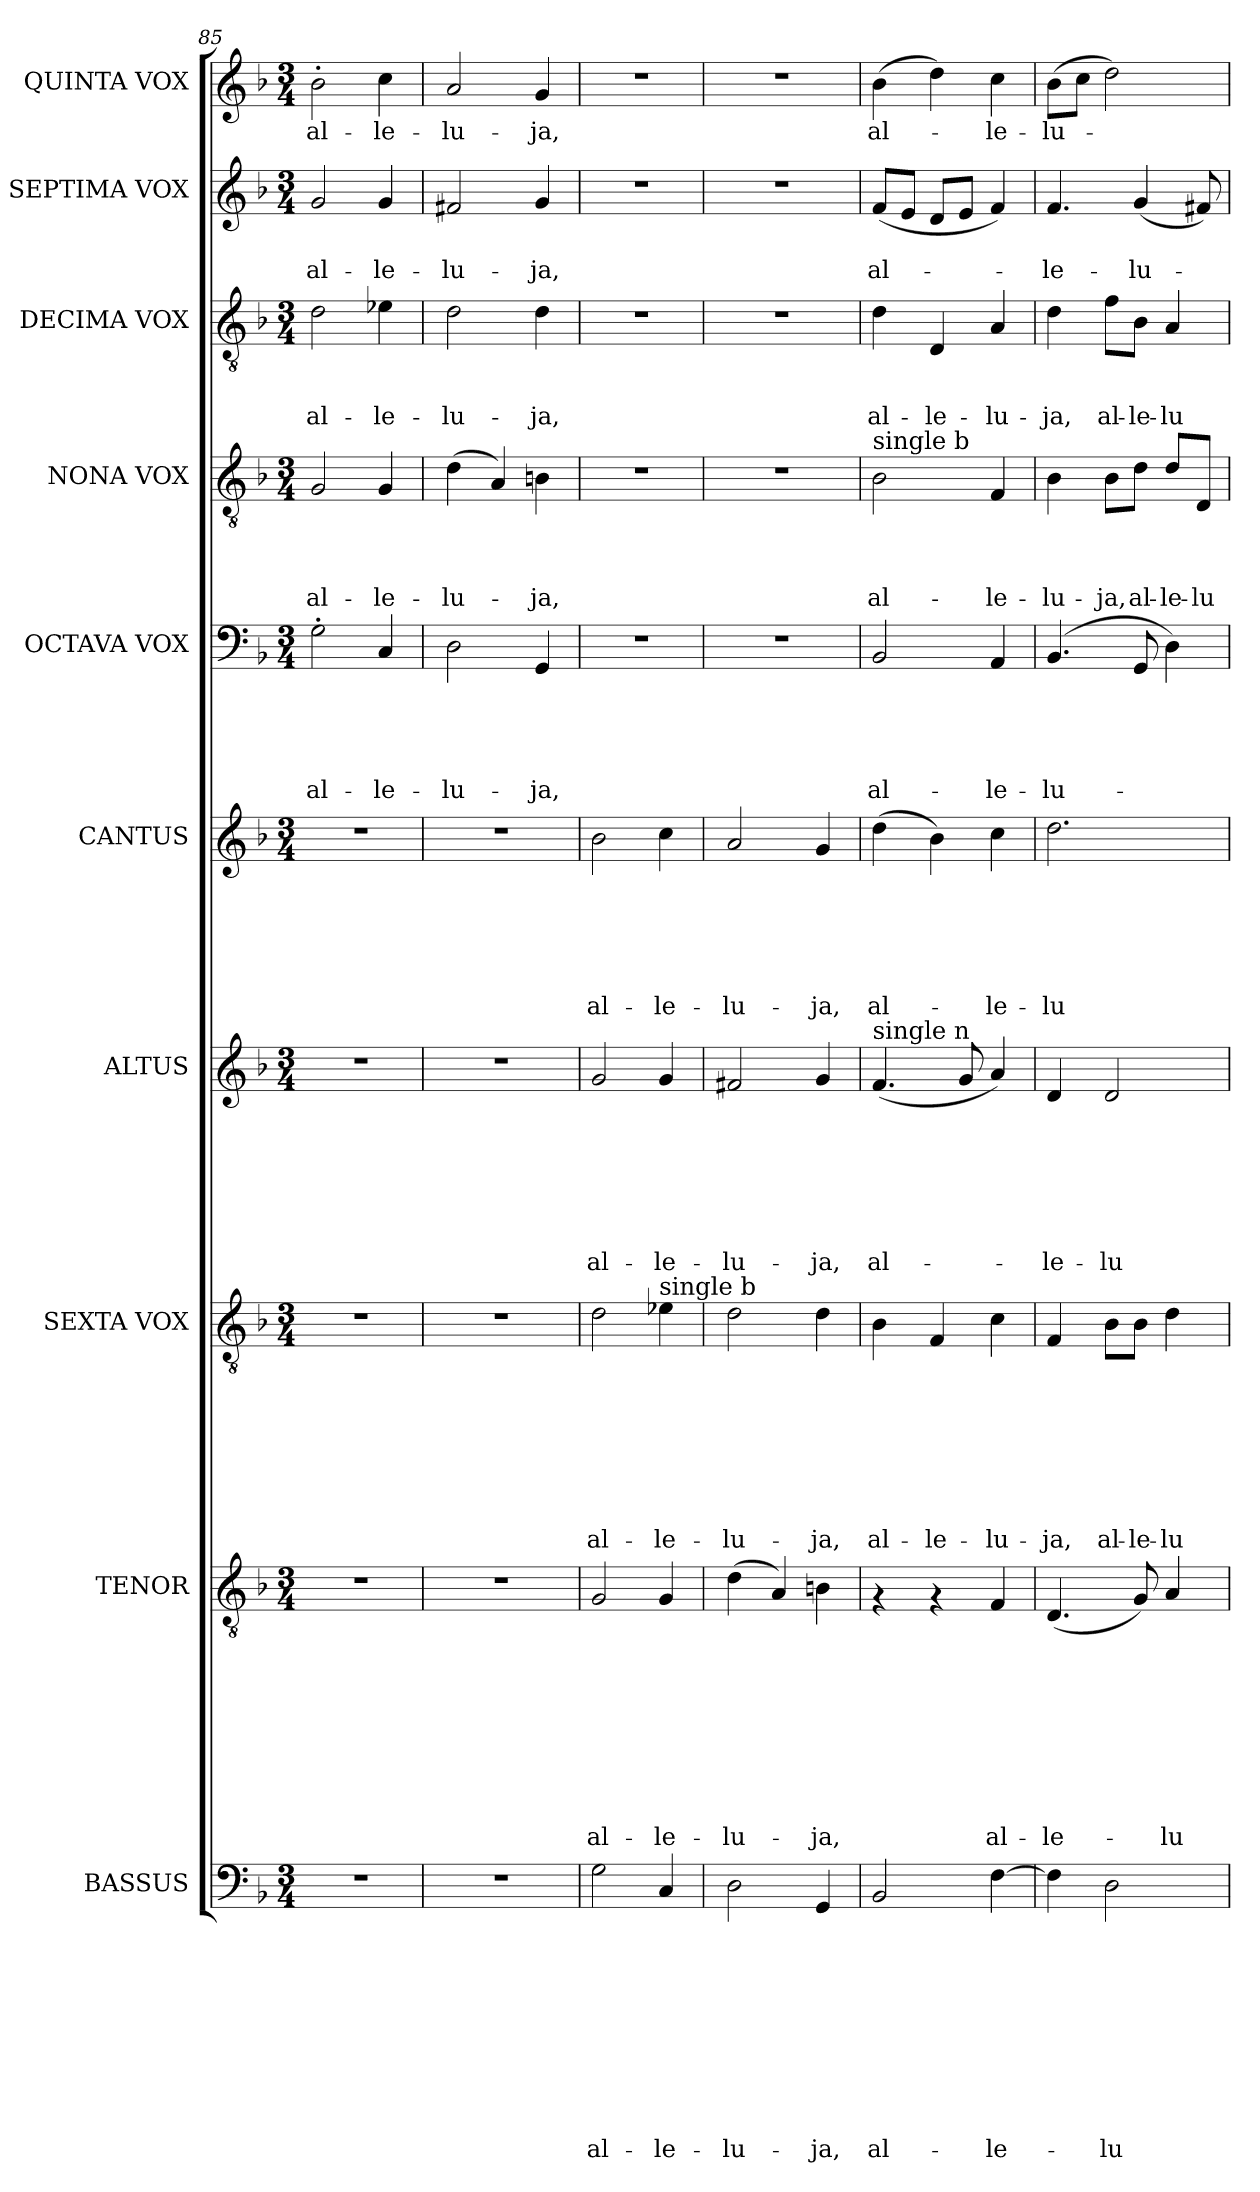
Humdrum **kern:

**kern	**text	**text	**text	**text	**text	**text	**text	**text	**text	**text	**kern	**text	**text	**text	**text	**text	**text	**text	**text	**text	**kern	**text	**text	**text	**text	**text	**text	**text	**text	**kern	**text	**text	**text	**text	**text	**text	**text	**kern	**text	**text	**text	**text	**text	**text	**kern	**text	**text	**text	**text	**text	**kern	**text	**text	**text	**text	**kern	**text	**text	**text	**kern	**text	**text	**kern	**text
*part10	*part10	*part10	*part10	*part10	*part10	*part10	*part10	*part10	*part10	*part10	*part9	*part9	*part9	*part9	*part9	*part9	*part9	*part9	*part9	*part9	*part8	*part8	*part8	*part8	*part8	*part8	*part8	*part8	*part8	*part7	*part7	*part7	*part7	*part7	*part7	*part7	*part7	*part6	*part6	*part6	*part6	*part6	*part6	*part6	*part5	*part5	*part5	*part5	*part5	*part5	*part4	*part4	*part4	*part4	*part4	*part3	*part3	*part3	*part3	*part2	*part2	*part2	*part1	*part1
*staff10	*staff10	*staff10	*staff10	*staff10	*staff10	*staff10	*staff10	*staff10	*staff10	*staff10	*staff9	*staff9	*staff9	*staff9	*staff9	*staff9	*staff9	*staff9	*staff9	*staff9	*staff8	*staff8	*staff8	*staff8	*staff8	*staff8	*staff8	*staff8	*staff8	*staff7	*staff7	*staff7	*staff7	*staff7	*staff7	*staff7	*staff7	*staff6	*staff6	*staff6	*staff6	*staff6	*staff6	*staff6	*staff5	*staff5	*staff5	*staff5	*staff5	*staff5	*staff4	*staff4	*staff4	*staff4	*staff4	*staff3	*staff3	*staff3	*staff3	*staff2	*staff2	*staff2	*staff1	*staff1
*I"BASSUS	*	*	*	*	*	*	*	*	*	*	*I"TENOR	*	*	*	*	*	*	*	*	*	*I"SEXTA VOX	*	*	*	*	*	*	*	*	*I"ALTUS	*	*	*	*	*	*	*	*I"CANTUS	*	*	*	*	*	*	*I"OCTAVA VOX	*	*	*	*	*	*I"NONA VOX	*	*	*	*	*I"DECIMA VOX	*	*	*	*I"SEPTIMA VOX	*	*	*I"QUINTA VOX	*
*clefF4	*	*	*	*	*	*	*	*	*	*	*clefGv2	*	*	*	*	*	*	*	*	*	*clefGv2	*	*	*	*	*	*	*	*	*clefG2	*	*	*	*	*	*	*	*clefG2	*	*	*	*	*	*	*clefF4	*	*	*	*	*	*clefGv2	*	*	*	*	*clefGv2	*	*	*	*clefG2	*	*	*clefG2	*
*k[b-]	*	*	*	*	*	*	*	*	*	*	*k[b-]	*	*	*	*	*	*	*	*	*	*k[b-]	*	*	*	*	*	*	*	*	*k[b-]	*	*	*	*	*	*	*	*k[b-]	*	*	*	*	*	*	*k[b-]	*	*	*	*	*	*k[b-]	*	*	*	*	*k[b-]	*	*	*	*k[b-]	*	*	*k[b-]	*
*F:	*	*	*	*	*	*	*	*	*	*	*F:	*	*	*	*	*	*	*	*	*	*F:	*	*	*	*	*	*	*	*	*F:	*	*	*	*	*	*	*	*F:	*	*	*	*	*	*	*F:	*	*	*	*	*	*F:	*	*	*	*	*F:	*	*	*	*F:	*	*	*F:	*
*M3/4	*	*	*	*	*	*	*	*	*	*	*M3/4	*	*	*	*	*	*	*	*	*	*M3/4	*	*	*	*	*	*	*	*	*M3/4	*	*	*	*	*	*	*	*M3/4	*	*	*	*	*	*	*M3/4	*	*	*	*	*	*M3/4	*	*	*	*	*M3/4	*	*	*	*M3/4	*	*	*M3/4	*
=85	=85	=85	=85	=85	=85	=85	=85	=85	=85	=85	=85	=85	=85	=85	=85	=85	=85	=85	=85	=85	=85	=85	=85	=85	=85	=85	=85	=85	=85	=85	=85	=85	=85	=85	=85	=85	=85	=85	=85	=85	=85	=85	=85	=85	=85	=85	=85	=85	=85	=85	=85	=85	=85	=85	=85	=85	=85	=85	=85	=85	=85	=85	=85	=85
!	!	!	!	!	!	!	!	!	!	!	!	!	!	!	!	!	!	!	!	!	!	!	!	!	!	!	!	!	!	!	!	!	!	!	!	!	!	!	!	!	!	!	!	!	!	!	!	!	!	!LO:LY:b	!	!	!	!	!LO:LY:b	!	!	!	!LO:LY:b	!	!	!LO:LY:b	!	!LO:LY:b
2.r	.	.	.	.	.	.	.	.	.	.	2.r	.	.	.	.	.	.	.	.	.	2.r	.	.	.	.	.	.	.	.	2.r	.	.	.	.	.	.	.	2.r	.	.	.	.	.	.	2G'>\	.	.	.	.	al-	2G/	.	.	.	al-	2d\	.	.	al-	2g/	.	al-	2b-'>\	al-
!	!	!	!	!	!	!	!	!	!	!	!	!	!	!	!	!	!	!	!	!	!	!	!	!	!	!	!	!	!	!	!	!	!	!	!	!	!	!	!	!	!	!	!	!	!	!	!	!	!	!LO:LY:b	!	!	!	!	!LO:LY:b	!	!	!	!LO:LY:b	!	!	!LO:LY:b	!	!LO:LY:b
.	.	.	.	.	.	.	.	.	.	.	.	.	.	.	.	.	.	.	.	.	.	.	.	.	.	.	.	.	.	.	.	.	.	.	.	.	.	.	.	.	.	.	.	.	4C/	.	.	.	.	-le-	4G/	.	.	.	-le-	4e-X\	.	.	-le-	4g/	.	-le-	4cc\	-le-
=86	=86	=86	=86	=86	=86	=86	=86	=86	=86	=86	=86	=86	=86	=86	=86	=86	=86	=86	=86	=86	=86	=86	=86	=86	=86	=86	=86	=86	=86	=86	=86	=86	=86	=86	=86	=86	=86	=86	=86	=86	=86	=86	=86	=86	=86	=86	=86	=86	=86	=86	=86	=86	=86	=86	=86	=86	=86	=86	=86	=86	=86	=86	=86	=86
!	!	!	!	!	!	!	!	!	!	!	!	!	!	!	!	!	!	!	!	!	!	!	!	!	!	!	!	!	!	!	!	!	!	!	!	!	!	!	!	!	!	!	!	!	!	!	!	!	!	!LO:LY:b	!	!	!	!	!LO:LY:b	!	!	!	!LO:LY:b	!	!	!LO:LY:b	!	!LO:LY:b
2.r	.	.	.	.	.	.	.	.	.	.	2.r	.	.	.	.	.	.	.	.	.	2.r	.	.	.	.	.	.	.	.	2.r	.	.	.	.	.	.	.	2.r	.	.	.	.	.	.	2D\	.	.	.	.	-lu-	(>4d\	.	.	.	-lu-	2d\	.	.	-lu-	2f#X/	.	-lu-	2a/	-lu-
.	.	.	.	.	.	.	.	.	.	.	.	.	.	.	.	.	.	.	.	.	.	.	.	.	.	.	.	.	.	.	.	.	.	.	.	.	.	.	.	.	.	.	.	.	.	.	.	.	.	.	4A/)	.	.	.	.	.	.	.	.	.	.	.	.	.
!	!	!	!	!	!	!	!	!	!	!	!	!	!	!	!	!	!	!	!	!	!	!	!	!	!	!	!	!	!	!	!	!	!	!	!	!	!	!	!	!	!	!	!	!	!	!	!	!	!	!LO:LY:b	!	!	!	!	!LO:LY:b	!	!	!	!LO:LY:b	!	!	!LO:LY:b	!	!LO:LY:b
.	.	.	.	.	.	.	.	.	.	.	.	.	.	.	.	.	.	.	.	.	.	.	.	.	.	.	.	.	.	.	.	.	.	.	.	.	.	.	.	.	.	.	.	.	4GG/	.	.	.	.	-ja,	4Bn\	.	.	.	-ja,	4d\	.	.	-ja,	4g/	.	-ja,	4g/	-ja,
!!LO:PB:g=z
=87	=87	=87	=87	=87	=87	=87	=87	=87	=87	=87	=87	=87	=87	=87	=87	=87	=87	=87	=87	=87	=87	=87	=87	=87	=87	=87	=87	=87	=87	=87	=87	=87	=87	=87	=87	=87	=87	=87	=87	=87	=87	=87	=87	=87	=87	=87	=87	=87	=87	=87	=87	=87	=87	=87	=87	=87	=87	=87	=87	=87	=87	=87	=87	=87
!	!	!	!	!	!	!	!	!	!	!LO:LY:b:rj	!	!	!	!	!	!	!	!	!	!LO:LY:b	!	!	!	!	!	!	!	!	!LO:LY:b:rj	!	!	!	!	!	!	!	!LO:LY:b:rj	!	!	!	!	!	!	!LO:LY:b:rj	!	!	!	!	!	!	!	!	!	!	!	!	!	!	!	!	!	!	!	!
2G\	.	.	.	.	.	.	.	.	.	al-	2G/	.	.	.	.	.	.	.	.	al-	2d\	.	.	.	.	.	.	.	al-	2g/	.	.	.	.	.	.	al-	2b-\	.	.	.	.	.	al-	2.r	.	.	.	.	.	2.r	.	.	.	.	2.r	.	.	.	2.r	.	.	2.r	.
!	!	!	!	!	!	!	!	!	!	!	!	!	!	!	!	!	!	!	!	!	!LO:TX:a:t=single b	!	!	!	!	!	!	!	!	!	!	!	!	!	!	!	!	!	!	!	!	!	!	!	!	!	!	!	!	!	!	!	!	!	!	!	!	!	!	!	!	!	!	!
!	!	!	!	!	!	!	!	!	!	!LO:LY:b:rj	!	!	!	!	!	!	!	!	!	!LO:LY:b	!	!	!	!	!	!	!	!	!LO:LY:b:rj	!	!	!	!	!	!	!	!LO:LY:b:rj	!	!	!	!	!	!	!LO:LY:b:rj	!	!	!	!	!	!	!	!	!	!	!	!	!	!	!	!	!	!	!	!
4C/	.	.	.	.	.	.	.	.	.	-le-	4G/	.	.	.	.	.	.	.	.	-le-	4e-\	.	.	.	.	.	.	.	-le-	4g/	.	.	.	.	.	.	-le-	4cc\	.	.	.	.	.	-le-	.	.	.	.	.	.	.	.	.	.	.	.	.	.	.	.	.	.	.	.
=88	=88	=88	=88	=88	=88	=88	=88	=88	=88	=88	=88	=88	=88	=88	=88	=88	=88	=88	=88	=88	=88	=88	=88	=88	=88	=88	=88	=88	=88	=88	=88	=88	=88	=88	=88	=88	=88	=88	=88	=88	=88	=88	=88	=88	=88	=88	=88	=88	=88	=88	=88	=88	=88	=88	=88	=88	=88	=88	=88	=88	=88	=88	=88	=88
!	!	!	!	!	!	!	!	!	!	!LO:LY:b:rj	!	!	!	!	!	!	!	!	!	!LO:LY:b	!	!	!	!	!	!	!	!	!LO:LY:b:rj	!	!	!	!	!	!	!	!LO:LY:b:rj	!	!	!	!	!	!	!LO:LY:b:rj	!	!	!	!	!	!	!	!	!	!	!	!	!	!	!	!	!	!	!	!
2D\	.	.	.	.	.	.	.	.	.	-lu-	(>4d\	.	.	.	.	.	.	.	.	-lu-	2d\	.	.	.	.	.	.	.	-lu-	2f#X/	.	.	.	.	.	.	-lu-	2a/	.	.	.	.	.	-lu-	2.r	.	.	.	.	.	2.r	.	.	.	.	2.r	.	.	.	2.r	.	.	2.r	.
.	.	.	.	.	.	.	.	.	.	.	4A/)	.	.	.	.	.	.	.	.	.	.	.	.	.	.	.	.	.	.	.	.	.	.	.	.	.	.	.	.	.	.	.	.	.	.	.	.	.	.	.	.	.	.	.	.	.	.	.	.	.	.	.	.	.
!	!	!	!	!	!	!	!	!	!	!LO:LY:b:rj	!	!	!	!	!	!	!	!	!	!LO:LY:b	!	!	!	!	!	!	!	!	!LO:LY:b:rj	!	!	!	!	!	!	!	!LO:LY:b:rj	!	!	!	!	!	!	!LO:LY:b:rj	!	!	!	!	!	!	!	!	!	!	!	!	!	!	!	!	!	!	!	!
4GG/	.	.	.	.	.	.	.	.	.	-ja,	4Bn\	.	.	.	.	.	.	.	.	-ja,	4d\	.	.	.	.	.	.	.	-ja,	4g/	.	.	.	.	.	.	-ja,	4g/	.	.	.	.	.	-ja,	.	.	.	.	.	.	.	.	.	.	.	.	.	.	.	.	.	.	.	.
=89	=89	=89	=89	=89	=89	=89	=89	=89	=89	=89	=89	=89	=89	=89	=89	=89	=89	=89	=89	=89	=89	=89	=89	=89	=89	=89	=89	=89	=89	=89	=89	=89	=89	=89	=89	=89	=89	=89	=89	=89	=89	=89	=89	=89	=89	=89	=89	=89	=89	=89	=89	=89	=89	=89	=89	=89	=89	=89	=89	=89	=89	=89	=89	=89
!	!	!	!	!	!	!	!	!	!	!	!	!	!	!	!	!	!	!	!	!	!	!	!	!	!	!	!	!	!	!	!	!	!	!	!	!	!	!	!	!	!	!	!	!	!	!	!	!	!	!	!LO:TX:a:t=single b	!	!	!	!	!	!	!	!	!	!	!	!	!
!	!	!	!	!	!	!	!	!	!	!	!	!	!	!	!	!	!	!	!	!	!	!	!	!	!	!	!	!	!	!LO:TX:a:t=single n	!	!	!	!	!	!	!	!	!	!	!	!	!	!	!	!	!	!	!	!	!	!	!	!	!	!	!	!	!	!	!	!	!	!
!	!	!	!	!	!	!	!	!	!	!LO:LY:b:rj	!	!	!	!	!	!	!	!	!	!	!	!	!	!	!	!	!	!	!LO:LY:b:rj	!	!	!	!	!	!	!	!LO:LY:b:rj	!	!	!	!	!	!	!LO:LY:b:rj	!	!	!	!	!	!LO:LY:b	!	!	!	!	!LO:LY:b	!	!	!	!LO:LY:b	!	!	!LO:LY:b	!	!LO:LY:b
2BB-/	.	.	.	.	.	.	.	.	.	al-	4rF	.	.	.	.	.	.	.	.	.	4B-\	.	.	.	.	.	.	.	al-	(<4.f/	.	.	.	.	.	.	al-	(>4dd\	.	.	.	.	.	al-	2BB-/	.	.	.	.	al-	2B-\	.	.	.	al-	4d\	.	.	al-	(<8f/L	.	al-	(>4b-\	al-
.	.	.	.	.	.	.	.	.	.	.	.	.	.	.	.	.	.	.	.	.	.	.	.	.	.	.	.	.	.	.	.	.	.	.	.	.	.	.	.	.	.	.	.	.	.	.	.	.	.	.	.	.	.	.	.	.	.	.	.	8e/J	.	.	.	.
!	!	!	!	!	!	!	!	!	!	!	!	!	!	!	!	!	!	!	!	!	!	!	!	!	!	!	!	!	!LO:LY:b:rj	!	!	!	!	!	!	!	!	!	!	!	!	!	!	!	!	!	!	!	!	!	!	!	!	!	!	!	!	!	!LO:LY:b	!	!	!	!	!
.	.	.	.	.	.	.	.	.	.	.	4rF	.	.	.	.	.	.	.	.	.	4F/	.	.	.	.	.	.	.	-le-	.	.	.	.	.	.	.	.	4b-\)	.	.	.	.	.	.	.	.	.	.	.	.	.	.	.	.	.	4D/	.	.	-le-	8d/L	.	.	4dd\)	.
.	.	.	.	.	.	.	.	.	.	.	.	.	.	.	.	.	.	.	.	.	.	.	.	.	.	.	.	.	.	8g/	.	.	.	.	.	.	.	.	.	.	.	.	.	.	.	.	.	.	.	.	.	.	.	.	.	.	.	.	.	8e/J	.	.	.	.
!	!	!	!	!	!	!	!	!	!	!LO:LY:b:rj	!	!	!	!	!	!	!	!	!	!LO:LY:b	!	!	!	!	!	!	!	!	!LO:LY:b:rj	!	!	!	!	!	!	!	!	!	!	!	!	!	!	!LO:LY:b:rj	!	!	!	!	!	!LO:LY:b	!	!	!	!	!LO:LY:b	!	!	!	!LO:LY:b	!	!	!	!	!LO:LY:b
[>4F\	.	.	.	.	.	.	.	.	.	-le-	4F/	.	.	.	.	.	.	.	.	al-	4c\	.	.	.	.	.	.	.	-lu-	4a/)	.	.	.	.	.	.	.	4cc\	.	.	.	.	.	-le-	4AA/	.	.	.	.	-le-	4F/	.	.	.	-le-	4A/	.	.	-lu-	4f/)	.	.	4cc\	-le-
=90	=90	=90	=90	=90	=90	=90	=90	=90	=90	=90	=90	=90	=90	=90	=90	=90	=90	=90	=90	=90	=90	=90	=90	=90	=90	=90	=90	=90	=90	=90	=90	=90	=90	=90	=90	=90	=90	=90	=90	=90	=90	=90	=90	=90	=90	=90	=90	=90	=90	=90	=90	=90	=90	=90	=90	=90	=90	=90	=90	=90	=90	=90	=90	=90
!	!	!	!	!	!	!	!	!	!	!	!	!	!	!	!	!	!	!	!	!LO:LY:b	!	!	!	!	!	!	!	!	!LO:LY:b:rj	!	!	!	!	!	!	!	!LO:LY:b:rj	!	!	!	!	!	!	!LO:LY:b:rj	!	!	!	!	!	!LO:LY:b	!	!	!	!	!LO:LY:b	!	!	!	!LO:LY:b	!	!	!LO:LY:b	!	!LO:LY:b
4F\]	.	.	.	.	.	.	.	.	.	.	(<4.D/	.	.	.	.	.	.	.	.	-le-	4F/	.	.	.	.	.	.	.	-ja,	4d/	.	.	.	.	.	.	-le-	2.dd\	.	.	.	.	.	-lu-	(4.BB-/	.	.	.	.	-lu-	4B-\	.	.	.	-lu-	4d\	.	.	-ja,	4.f/	.	-le-	(>8b-\L	-lu-
.	.	.	.	.	.	.	.	.	.	.	.	.	.	.	.	.	.	.	.	.	.	.	.	.	.	.	.	.	.	.	.	.	.	.	.	.	.	.	.	.	.	.	.	.	.	.	.	.	.	.	.	.	.	.	.	.	.	.	.	.	.	.	8cc\J	.
!	!	!	!	!	!	!	!	!	!	!LO:LY:b:rj	!	!	!	!	!	!	!	!	!	!	!	!	!	!	!	!	!	!	!LO:LY:b:rj	!	!	!	!	!	!	!	!LO:LY:b:rj	!	!	!	!	!	!	!	!	!	!	!	!	!	!	!	!	!	!LO:LY:b	!	!	!	!LO:LY:b	!	!	!	!	!
2D\	.	.	.	.	.	.	.	.	.	-lu-	.	.	.	.	.	.	.	.	.	.	8B-\L	.	.	.	.	.	.	.	al-	2d/	.	.	.	.	.	.	-lu-	.	.	.	.	.	.	.	.	.	.	.	.	.	8B-\L	.	.	.	-ja,	8f\L	.	.	al-	.	.	.	2dd\)	.
!	!	!	!	!	!	!	!	!	!	!	!	!	!	!	!	!	!	!	!	!	!	!	!	!	!	!	!	!	!LO:LY:b:rj	!	!	!	!	!	!	!	!	!	!	!	!	!	!	!	!	!	!	!	!	!	!	!	!	!	!LO:LY:b	!	!	!	!LO:LY:b	!	!	!LO:LY:b	!	!
.	.	.	.	.	.	.	.	.	.	.	8G/)	.	.	.	.	.	.	.	.	.	8B-\J	.	.	.	.	.	.	.	-le-	.	.	.	.	.	.	.	.	.	.	.	.	.	.	.	8GG/	.	.	.	.	.	8d\J	.	.	.	al-	8B-\J	.	.	-le-	(<4g/	.	-lu-	.	.
!	!	!	!	!	!	!	!	!	!	!	!	!	!	!	!	!	!	!	!	!LO:LY:b	!	!	!	!	!	!	!	!	!LO:LY:b:rj	!	!	!	!	!	!	!	!	!	!	!	!	!	!	!	!	!	!	!	!	!	!	!	!	!	!LO:LY:b	!	!	!	!LO:LY:b	!	!	!	!	!
.	.	.	.	.	.	.	.	.	.	.	4A/	.	.	.	.	.	.	.	.	-lu-	4d\	.	.	.	.	.	.	.	-lu-	.	.	.	.	.	.	.	.	.	.	.	.	.	.	.	4D\)	.	.	.	.	.	8d/L	.	.	.	-le-	4A/	.	.	-lu-	.	.	.	.	.
!	!	!	!	!	!	!	!	!	!	!	!	!	!	!	!	!	!	!	!	!	!	!	!	!	!	!	!	!	!	!	!	!	!	!	!	!	!	!	!	!	!	!	!	!	!	!	!	!	!	!	!	!	!	!	!LO:LY:b	!	!	!	!	!	!	!	!	!
.	.	.	.	.	.	.	.	.	.	.	.	.	.	.	.	.	.	.	.	.	.	.	.	.	.	.	.	.	.	.	.	.	.	.	.	.	.	.	.	.	.	.	.	.	.	.	.	.	.	.	8D/J	.	.	.	-lu-	.	.	.	.	8f#X/)	.	.	.	.
=	=	=	=	=	=	=	=	=	=	=	=	=	=	=	=	=	=	=	=	=	=	=	=	=	=	=	=	=	=	=	=	=	=	=	=	=	=	=	=	=	=	=	=	=	=	=	=	=	=	=	=	=	=	=	=	=	=	=	=	=	=	=	=	=
*-	*-	*-	*-	*-	*-	*-	*-	*-	*-	*-	*-	*-	*-	*-	*-	*-	*-	*-	*-	*-	*-	*-	*-	*-	*-	*-	*-	*-	*-	*-	*-	*-	*-	*-	*-	*-	*-	*-	*-	*-	*-	*-	*-	*-	*-	*-	*-	*-	*-	*-	*-	*-	*-	*-	*-	*-	*-	*-	*-	*-	*-	*-	*-	*-
